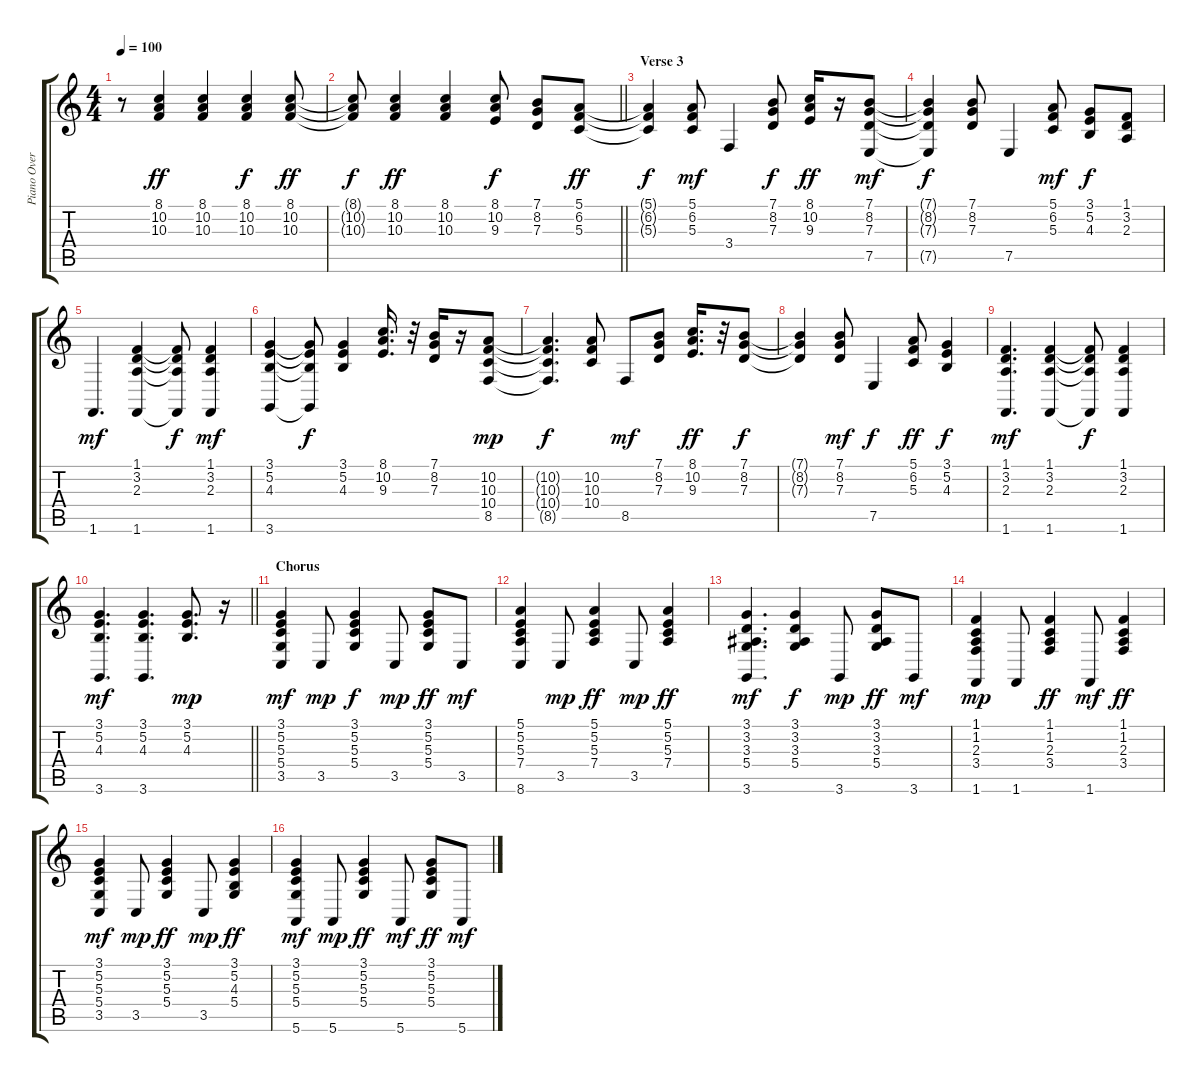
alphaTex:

\track ("Piano Overdub (Peter Frampton)" "Piano Over") {instrument electricgrandpiano}
\staff {score tabs}
\tuning (E4 B3 G3 D3 A2 E2) {hide}
\ts (4 4)
\tempo 100
\clef g2
\ks c
r.8{dy f} (8.1 10.2 10.3).4{dy ff} (8.1 10.2 10.3).4 (8.1 10.2 10.3).4{dy f} (8.1 10.2 10.3).8{dy ff} |
\barLineRight lightlight
(8.1{t} 10.2{t} 10.3{t}).8{dy f} (8.1 10.2 10.3).4{dy ff} (8.1 10.2 10.3).4 (8.1 10.2 9.3).8{dy f} (7.1 8.2 7.3).8 (5.1 6.2 5.3).8{dy ff} |
\section ("" "Verse 3")
(5.1{t} 6.2{t} 5.3{t}).4{dy f} (5.1 6.2 5.3).8{dy mf} 3.4.4 (7.1 8.2 7.3).8{dy f} (8.1 10.2 9.3).16{dy ff} r.16 (7.1 8.2 7.3 7.5).8{dy mf} |
(7.1{t} 8.2{t} 7.3{t} 7.5{t}).4{dy f} (7.1 8.2 7.3).8 7.5.4 (5.1 6.2 5.3).8{dy mf} (3.1 5.2 4.3).8{dy f} (1.1 3.2 2.3).8 |
1.6.4{d dy mf} (1.1 3.2 2.3 1.6).4 (1.1{t} 3.2{t} 2.3{t} 1.6{t}).8{dy f} (1.1 3.2 2.3 1.6).4{dy mf} |
(3.1 5.2 4.3 3.6).4 (3.1{t} 5.2{t} 4.3{t} 3.6{t}).8{dy f} (3.1 5.2 4.3).4 (8.1 10.2 9.3).16{d} r.32 (7.1 8.2 7.3).16 r.16 (10.2 10.3 10.4 8.5).8{dy mp} |
(10.2{t} 10.3{t} 10.4{t} 8.5{t}).4{d dy f} (10.2 10.3 10.4).8 8.5.8{dy mf} (7.1 8.2 7.3).8 (8.1 10.2 9.3).16{d dy ff} r.32 (7.1 8.2 7.3).8{dy f} |
(7.1{t} 8.2{t} 7.3{t}).4 (7.1 8.2 7.3).8{dy mf} 7.5.4{dy f} (5.1 6.2 5.3).8{dy ff} (3.1 5.2 4.3).4{dy f} |
(1.1 3.2 2.3 1.6).4{d dy mf} (1.1 3.2 2.3 1.6).4 (1.1{t} 3.2{t} 2.3{t} 1.6{t}).8{dy f} (1.1 3.2 2.3 1.6).4 |
\barLineRight lightlight
(3.1 5.2 4.3 3.6).4{d dy mf} (3.1 5.2 4.3 3.6).4{d} (3.1 5.2 4.3).8{d dy mp} r.16 |
\section ("" "Chorus")
(3.1 5.2 5.3 5.4 3.5).4{dy mf} 3.5.8{dy mp} (3.1 5.2 5.3 5.4).4{dy f} 3.5.8{dy mp} (3.1 5.2 5.3 5.4).8{dy ff} 3.5.8{dy mf} |
(5.1 5.2 5.3 7.4 8.6).4 3.5.8{dy mp} (5.1 5.2 5.3 7.4).4{dy ff} 3.5.8{dy mp} (5.1 5.2 5.3 7.4).4{dy ff} |
(3.1 3.2 3.3 5.4 3.6).4{d dy mf} (3.1 3.2 3.3 5.4).4{dy f} 3.6.8{dy mp} (3.1 3.2 3.3 5.4).8{dy ff} 3.6.8{dy mf} |
(1.1 1.2 2.3 3.4 1.6).4{dy mp} 1.6.8 (1.1 1.2 2.3 3.4).4{dy ff} 1.6.8{dy mf} (1.1 1.2 2.3 3.4).4{dy ff} |
(3.1 5.2 5.3 5.4 3.5).4{dy mf} 3.5.8{dy mp} (3.1 5.2 5.3 5.4).4{dy ff} 3.5.8{dy mp} (3.1 5.2 4.3 5.4).4{dy ff} |
(3.1 5.2 5.3 5.4 5.6).4{dy mf} 5.6.8{dy mp} (3.1 5.2 5.3 5.4).4{dy ff} 5.6.8{dy mf} (3.1 5.2 5.3 5.4).8{dy ff} 5.6.8{dy mf}
